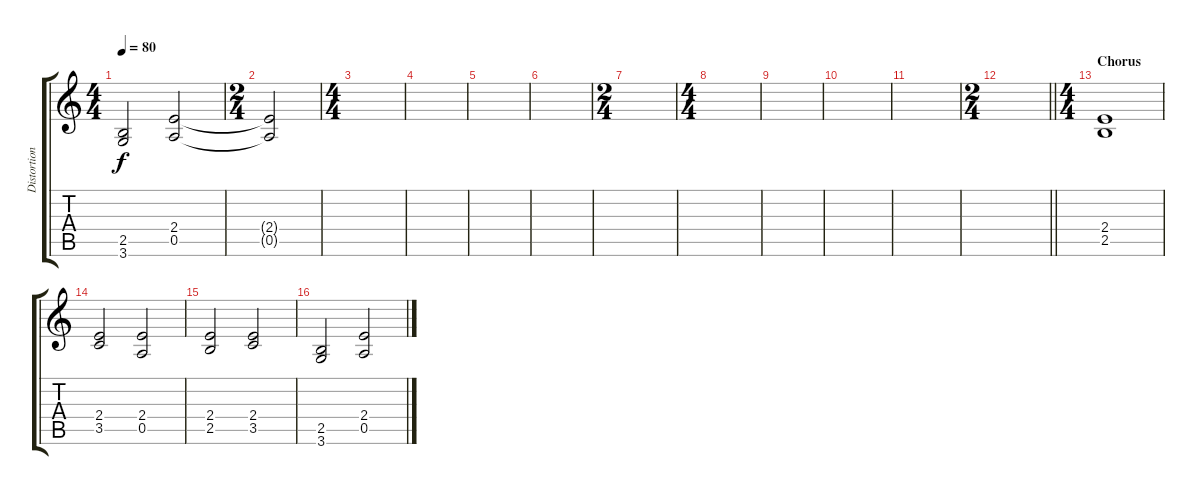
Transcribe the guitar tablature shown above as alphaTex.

\track ("Distortion" "Distortion") {instrument overdrivenguitar}
\staff {score tabs}
\tuning (E4 B3 G3 D3 A2 E2) {hide}
\ts (4 4)
\tempo 80
\clef g2
\ks c
(2.5 3.6).2{dy f} (2.4 0.5).2 |
\ts (2 4)
(2.4{t} 0.5{t}).2 |
\ts (4 4)
|
|
|
|
\ts (2 4)
|
\ts (4 4)
|
|
|
|
\ts (2 4)
\barLineRight lightlight
|
\ts (4 4)
\section ("" "Chorus")
(2.4 2.5).1 |
(2.4 3.5).2 (2.4 0.5).2 |
(2.4 2.5).2 (2.4 3.5).2 |
(2.5 3.6).2 (2.4 0.5).2
